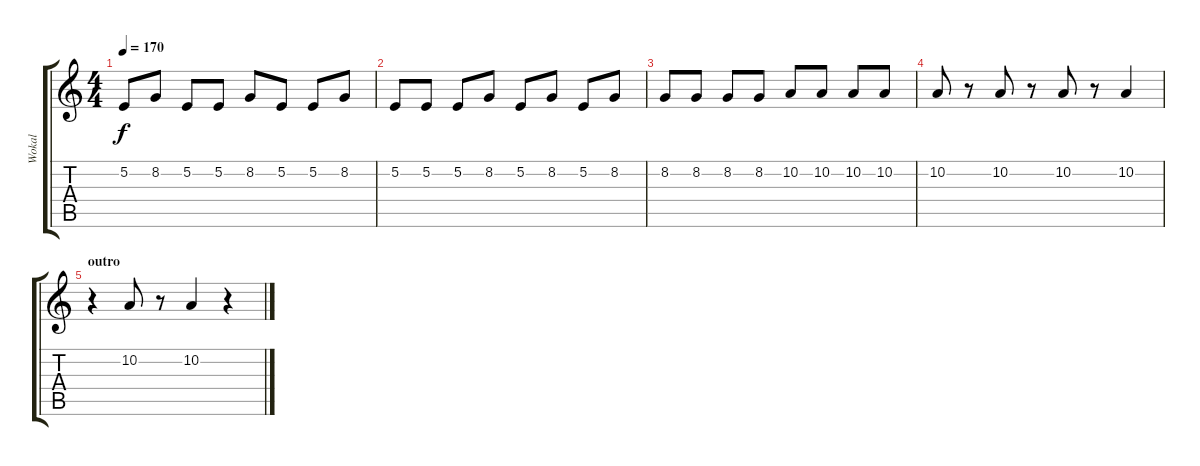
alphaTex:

\track ("Wokal" "Wokal") {instrument voiceoohs}
\staff {score tabs}
\tuning (E4 B3 G3 D3 A2 E2) {hide}
\ts (4 4)
\tempo 170
\clef g2
\ks c
5.2.8{dy f} 8.2.8 5.2.8 5.2.8 8.2.8 5.2.8 5.2.8 8.2.8 |
5.2.8 5.2.8 5.2.8 8.2.8 5.2.8 8.2.8 5.2.8 8.2.8 |
8.2.8 8.2.8 8.2.8 8.2.8 10.2.8 10.2.8 10.2.8 10.2.8 |
10.2.8 r.8 10.2.8 r.8 10.2.8 r.8 10.2.4 |
\section ("" "outro")
r.4 10.2.8 r.8 10.2.4 r.4
